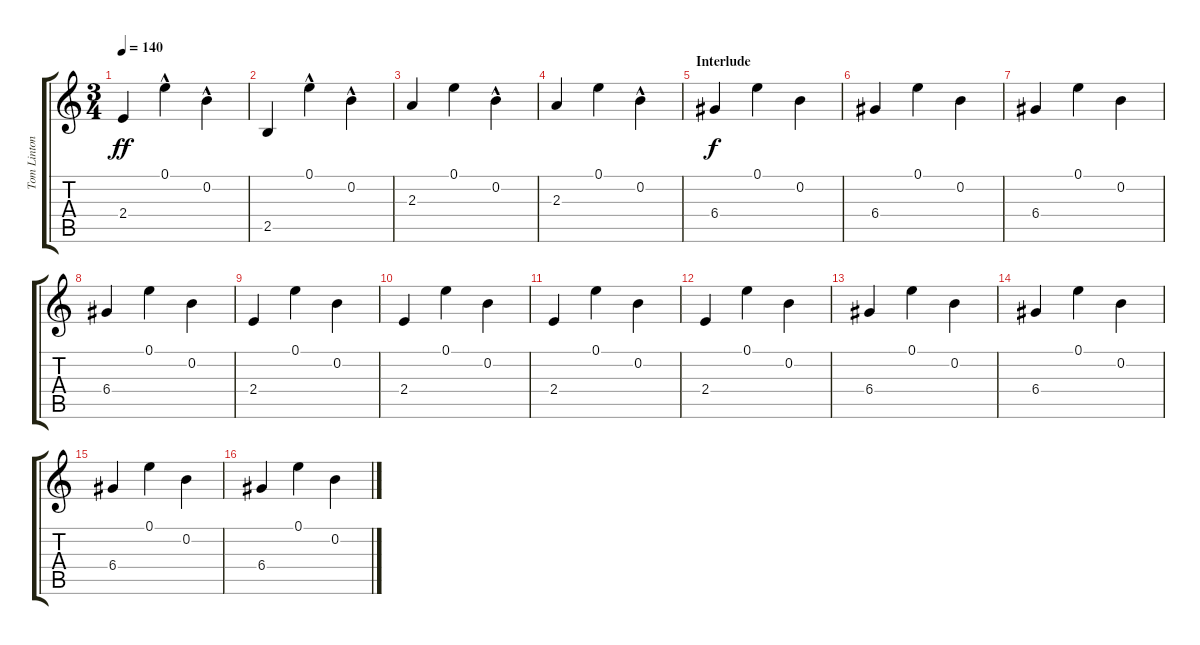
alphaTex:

\track ("Tom Linton - Guitar II" "Tom Linton") {instrument acousticguitarsteel}
\staff {score tabs}
\tuning (E4 B3 G3 D3 A2 E2) {hide}
\ts (3 4)
\tempo 140
\clef g2
\ks c
2.4.4{dy ff} 0.1{hac}.4 0.2{hac}.4 |
2.5.4 0.1{hac}.4 0.2{hac}.4 |
2.3.4 0.1.4 0.2{hac}.4 |
2.3.4 0.1.4 0.2{hac}.4 |
\section ("" "Interlude")
6.4.4{dy f} 0.1.4 0.2.4 |
6.4.4 0.1.4 0.2.4 |
6.4.4 0.1.4 0.2.4 |
6.4.4 0.1.4 0.2.4 |
2.4.4 0.1.4 0.2.4 |
2.4.4 0.1.4 0.2.4 |
2.4.4 0.1.4 0.2.4 |
2.4.4 0.1.4 0.2.4 |
6.4.4 0.1.4 0.2.4 |
6.4.4 0.1.4 0.2.4 |
6.4.4 0.1.4 0.2.4 |
6.4.4 0.1.4 0.2.4
